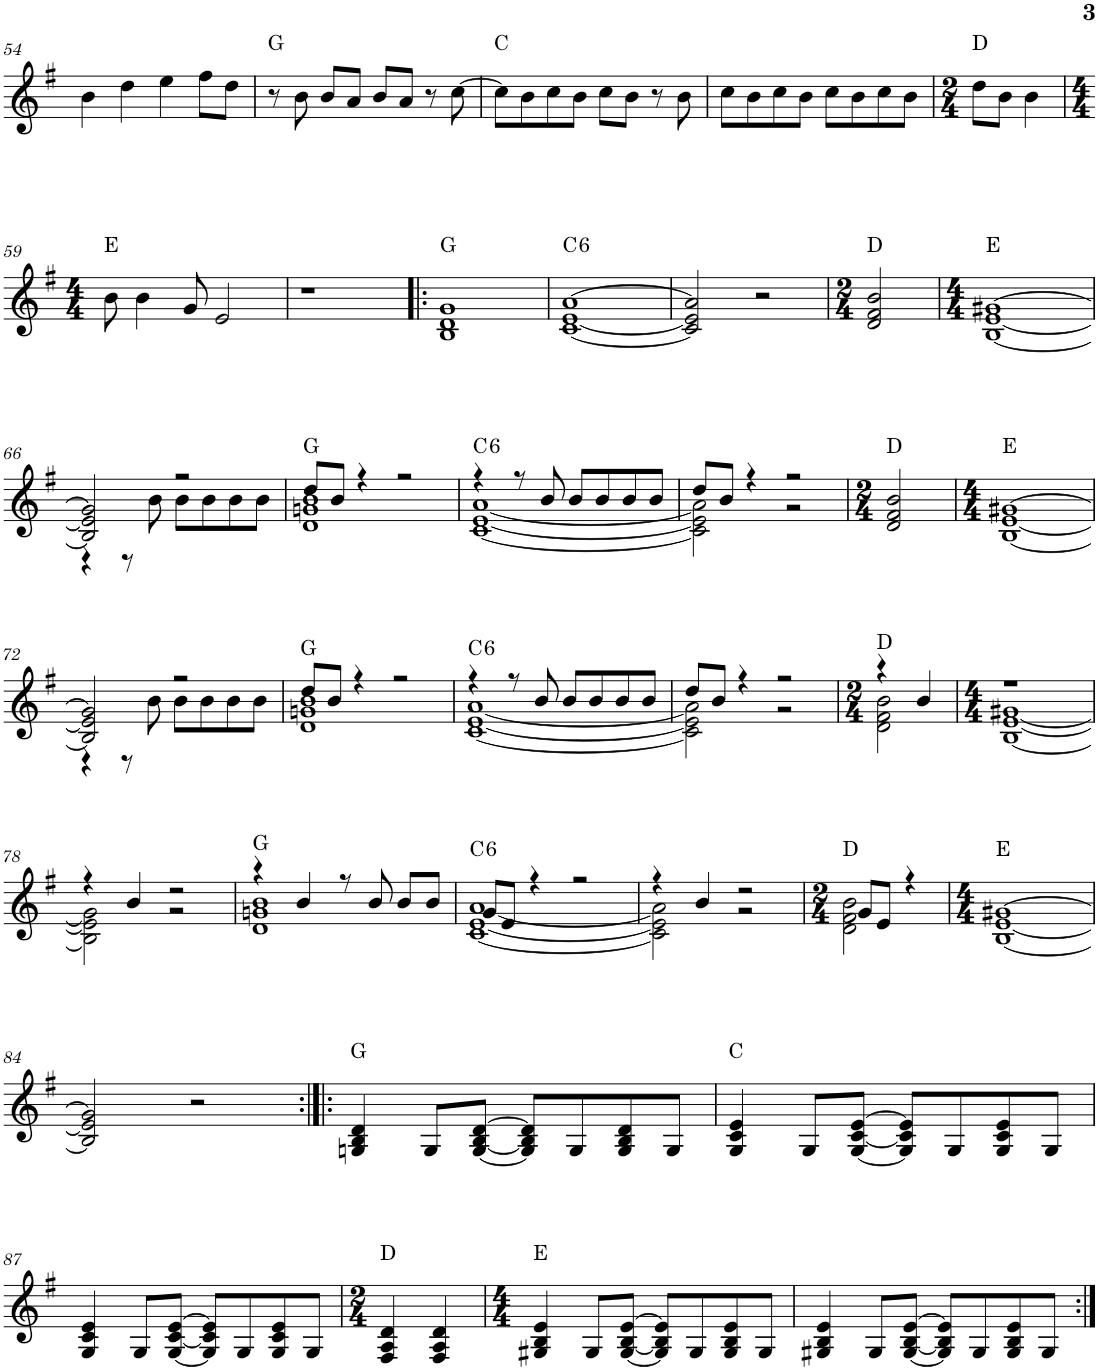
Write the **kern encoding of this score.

**kern	**harte
*part1	*part1
*staff1	*
*I"P1	*
!!LO:PB:g=z
*clefG2	*
*k[f#]	*
*G:	*
*M4/4	*
=54	=54
4b\	.
4dd\	.
4ee\	.
8ff#\L	.
8dd\J	.
=55	=55
8r	G:maj
8b\	.
8b/L	.
8a/J	.
8b/L	.
8a/J	.
8r	.
[>8cc\	.
=56	=56
8cc\L]	C:maj
8b\	.
8cc\	.
8b\J	.
8cc\L	.
8b\J	.
8r	.
8b\	.
=57	=57
8cc\L	.
8b\	.
8cc\	.
8b\J	.
8cc\L	.
8b\	.
8cc\	.
8b\J	.
=58	=58
*M2/4	*
8dd\L	D:maj
8b\J	.
4b\	.
!!LO:LB:g=z
=59	=59
*M4/4	*
8b\	E:maj
4b\	.
8g/	.
2e/	.
=60	=60
1r	.
=61!|:	=61!|:
1B 1d 1g	G:maj
=62	=62
!	!LO:H:kt=6
[<1c [<1e [>1a	C:maj6
=63	=63
2c/] 2e/] 2a/]	.
2r	.
=64	=64
*M2/4	*
2d/ 2f#/ 2b/	D:maj
=65	=65
*M4/4	*
[<1B [<1e [>1g#X	E:maj
!!LO:LB:g=z
=66	=66
*^	*
2B/] 2e/] 2g#/]	4r	.
.	8r	.
.	8b\	.
2r	8b\L	.
.	8b\	.
.	8b\	.
.	8b\J	.
=67	=67	=67
8dd/L	1d 1gn 1b	G:maj
8b/J	.	.
4r	.	.
2r	.	.
=68	=68	=68
!	!	!LO:H:kt=6
4r	[<1c [<1e [<1a	C:maj6
8r	.	.
8b/	.	.
8b/L	.	.
8b/	.	.
8b/	.	.
8b/J	.	.
=69	=69	=69
8dd/L	2c\] 2e\] 2a\]	.
8b/J	.	.
4r	.	.
2r	2r	.
*v	*v	*
=70	=70
*M2/4	*
2d/ 2f#/ 2b/	D:maj
=71	=71
*M4/4	*
[<1B [<1e [>1g#X	E:maj
!!LO:LB:g=z
=72	=72
*^	*
2B/] 2e/] 2g#/]	4r	.
.	8r	.
.	8b\	.
2r	8b\L	.
.	8b\	.
.	8b\	.
.	8b\J	.
=73	=73	=73
8dd/L	1d 1gn 1b	G:maj
8b/J	.	.
4r	.	.
2r	.	.
=74	=74	=74
!	!	!LO:H:kt=6
4r	[<1c [<1e [<1a	C:maj6
8r	.	.
8b/	.	.
8b/L	.	.
8b/	.	.
8b/	.	.
8b/J	.	.
=75	=75	=75
8dd/L	2c\] 2e\] 2a\]	.
8b/J	.	.
4r	.	.
2r	2r	.
=76	=76	=76
*M2/4	*	*
4r	2d\ 2f#\ 2b\	D:maj
4b/	.	.
=77	=77	=77
*M4/4	*	*
1r	[<1B [<1e [<1g#X	.
!!LO:LB:g=z	!!
=78	=78	=78
4r	2B\] 2e\] 2g#\]	.
4b/	.	.
2r	2r	.
=79	=79	=79
4r	1d 1gn 1b	G:maj
4b/	.	.
8r	.	.
8b/	.	.
8b/L	.	.
8b/J	.	.
=80	=80	=80
!	!	!LO:H:kt=6
8g/L	[<1c [<1e [<1a	C:maj6
8e/J	.	.
4r	.	.
2r	.	.
=81	=81	=81
4r	2c\] 2e\] 2a\]	.
4b/	.	.
2r	2r	.
=82	=82	=82
*M2/4	*	*
8g/L	2d\ 2f#\ 2b\	D:maj
8e/J	.	.
4r	.	.
*v	*v	*
=83	=83
*M4/4	*
[<1B [<1e [>1g#X	E:maj
!!LO:LB:g=z
=84	=84
2B/] 2e/] 2g#/]	.
2r	.
=85:|!|:	=85:|!|:
4Gn/ 4B/ 4d/	G:maj
8G/L	.
[<8G/ [<8B/ [>8d/J	.
8G/] 8B/] 8d/]L	.
8G/	.
8G/ 8B/ 8d/	.
8G/J	.
=86	=86
4G/ 4c/ 4e/	C:maj
8G/L	.
[<8G/ [<8c/ [>8e/J	.
8G/] 8c/] 8e/]L	.
8G/	.
8G/ 8c/ 8e/	.
8G/J	.
!!LO:LB:g=z
=87	=87
4G/ 4c/ 4e/	.
8G/L	.
[<8G/ [<8c/ [>8e/J	.
8G/] 8c/] 8e/]L	.
8G/	.
8G/ 8c/ 8e/	.
8G/J	.
=88	=88
*M2/4	*
4F#/ 4A/ 4d/	D:maj
4F#/ 4A/ 4d/	.
=89	=89
*M4/4	*
4G#X/ 4B/ 4e/	E:maj
8G#/L	.
[<8G#/ [<8B/ [>8e/J	.
8G#/] 8B/] 8e/]L	.
8G#/	.
8G#/ 8B/ 8e/	.
8G#/J	.
=90	=90
4G#X/ 4B/ 4e/	.
8G#/L	.
[<8G#/ [<8B/ [>8e/J	.
8G#/] 8B/] 8e/]L	.
8G#/	.
8G#/ 8B/ 8e/	.
8G#/J	.
=:|!	=:|!
*-	*-
